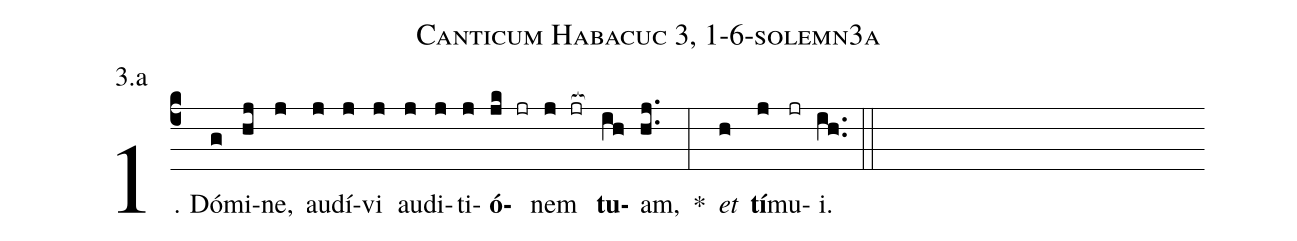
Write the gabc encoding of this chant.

name: Canticum Habacuc 3, 1-6-solemn3a;
annotation: 3.a;
%%
(c4)1. Dó(g)mi(hj)ne,(j) au(j)dí(j)vi(j) au(j)di(j)ti(j)<b>ó</b>(jk jr)nem(j jr[ocb:1{]) <b>tu</b>(ih[ocb:0}])am,(hj..) *(:) <i>et</i>(h) <b>tí</b>(j)mu(jr)i.(ih..) (::)
